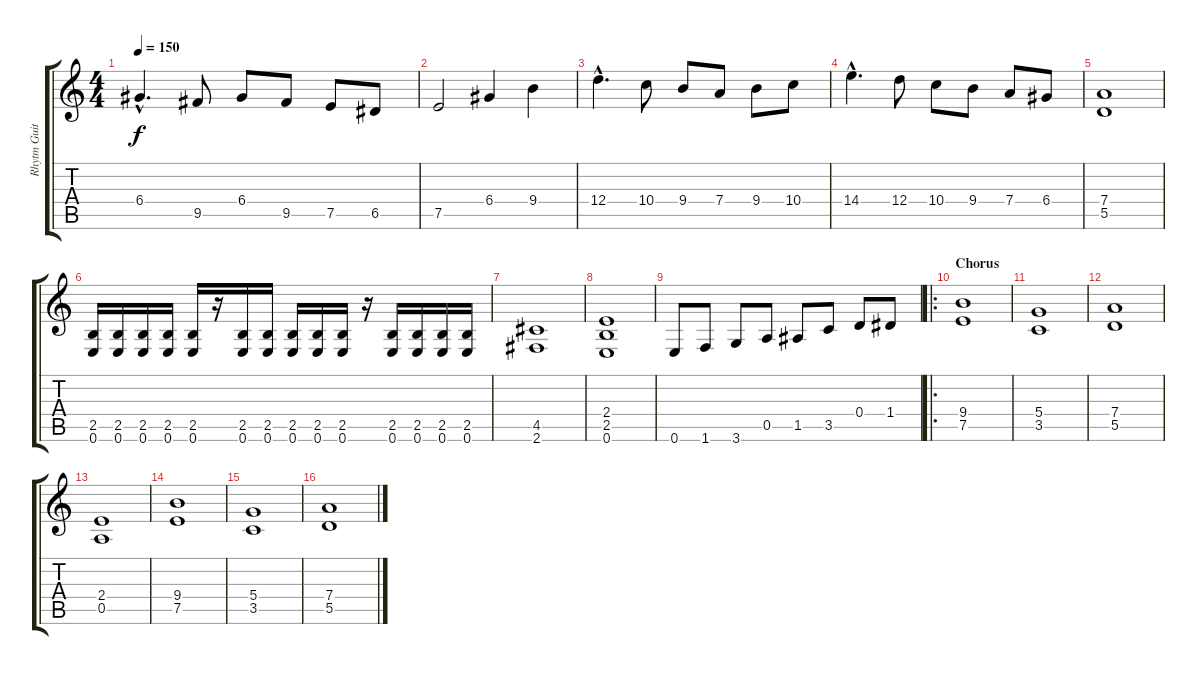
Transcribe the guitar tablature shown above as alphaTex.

\track ("Rhytm Guitar" "Rhytm Guit") {instrument distortionguitar}
\staff {score tabs}
\tuning (E4 B3 G3 D3 A2 E2) {hide}
\ts (4 4)
\tempo 150
\clef g2
\ks c
6.4{hac}.4{d dy f} 9.5.8 6.4.8 9.5.8 7.5.8 6.5.8 |
7.5.2 6.4.4 9.4.4 |
12.4{hac}.4{d} 10.4.8 9.4.8 7.4.8 9.4.8 10.4.8 |
14.4{hac}.4{d} 12.4.8 10.4.8 9.4.8 7.4.8 6.4.8 |
(7.4 5.5).1 |
(2.5 0.6).16 (2.5 0.6).16 (2.5 0.6).16 (2.5 0.6).16 (2.5 0.6).16 r.16 (2.5 0.6).16 (2.5 0.6).16 (2.5 0.6).16 (2.5 0.6).16 (2.5 0.6).16 r.16 (2.5 0.6).16 (2.5 0.6).16 (2.5 0.6).16 (2.5 0.6).16 |
(4.5 2.6).1 |
(2.4 2.5 0.6).1 |
0.6.8 1.6.8 3.6.8 0.5.8 1.5.8 3.5.8 0.4.8 1.4.8 |
\ro
\section ("" "Chorus")
(9.4 7.5).1 |
(5.4 3.5).1 |
(7.4 5.5).1 |
(2.4 0.5).1 |
(9.4 7.5).1 |
(5.4 3.5).1 |
(7.4 5.5).1
